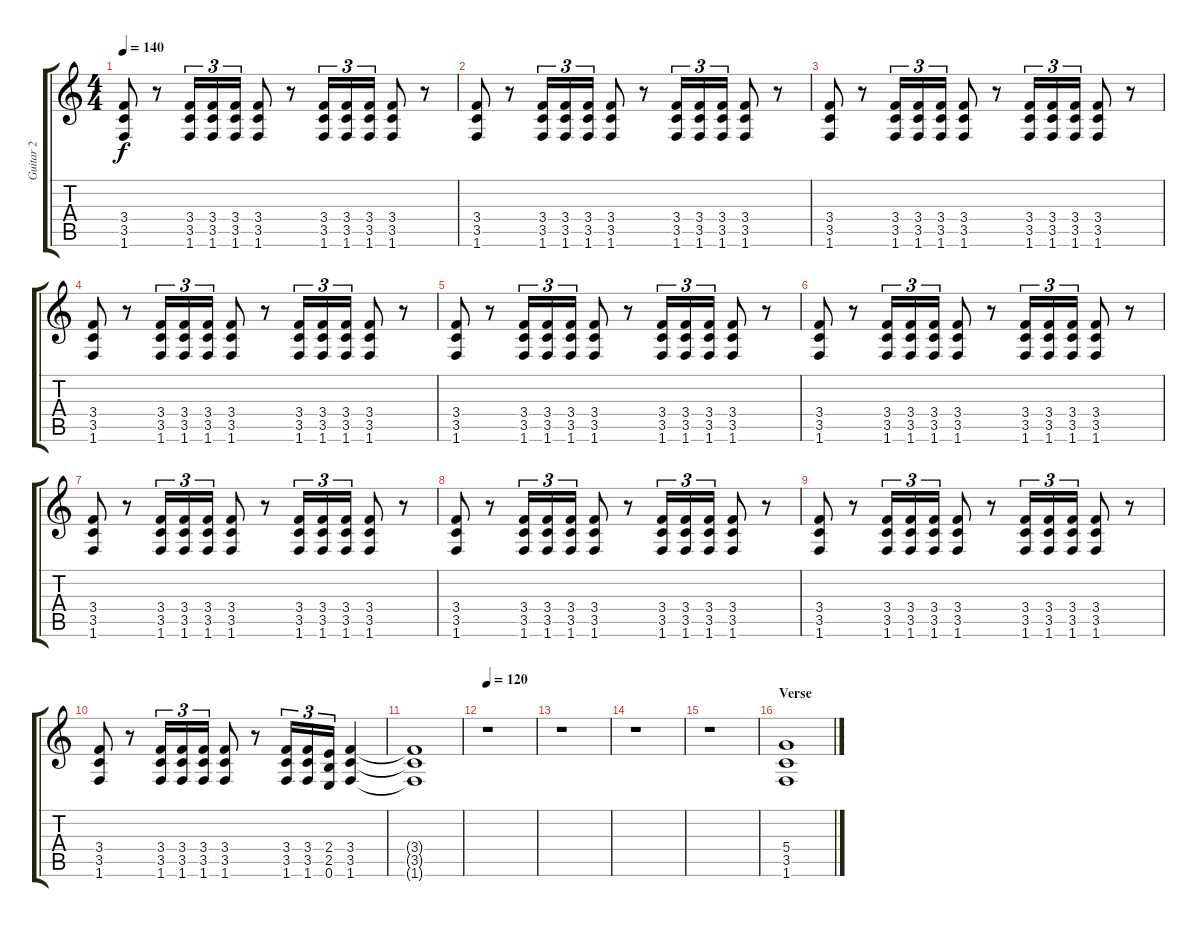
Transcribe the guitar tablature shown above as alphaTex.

\track ("Guitar 2" "Guitar 2") {instrument distortionguitar}
\staff {score tabs}
\tuning (E4 B3 G3 D3 A2 E2) {hide}
\ts (4 4)
\tempo 140
\clef g2
\ks c
(3.4 3.5 1.6).8{dy f} r.8 (3.4 3.5 1.6).16{tu (3 2)} (3.4 3.5 1.6).16{tu (3 2)} (3.4 3.5 1.6).16{tu (3 2)} (3.4 3.5 1.6).8 r.8 (3.4 3.5 1.6).16{tu (3 2)} (3.4 3.5 1.6).16{tu (3 2)} (3.4 3.5 1.6).16{tu (3 2)} (3.4 3.5 1.6).8 r.8 |
(3.4 3.5 1.6).8 r.8 (3.4 3.5 1.6).16{tu (3 2)} (3.4 3.5 1.6).16{tu (3 2)} (3.4 3.5 1.6).16{tu (3 2)} (3.4 3.5 1.6).8 r.8 (3.4 3.5 1.6).16{tu (3 2)} (3.4 3.5 1.6).16{tu (3 2)} (3.4 3.5 1.6).16{tu (3 2)} (3.4 3.5 1.6).8 r.8 |
(3.4 3.5 1.6).8 r.8 (3.4 3.5 1.6).16{tu (3 2)} (3.4 3.5 1.6).16{tu (3 2)} (3.4 3.5 1.6).16{tu (3 2)} (3.4 3.5 1.6).8 r.8 (3.4 3.5 1.6).16{tu (3 2)} (3.4 3.5 1.6).16{tu (3 2)} (3.4 3.5 1.6).16{tu (3 2)} (3.4 3.5 1.6).8 r.8 |
(3.4 3.5 1.6).8 r.8 (3.4 3.5 1.6).16{tu (3 2)} (3.4 3.5 1.6).16{tu (3 2)} (3.4 3.5 1.6).16{tu (3 2)} (3.4 3.5 1.6).8 r.8 (3.4 3.5 1.6).16{tu (3 2)} (3.4 3.5 1.6).16{tu (3 2)} (3.4 3.5 1.6).16{tu (3 2)} (3.4 3.5 1.6).8 r.8 |
(3.4 3.5 1.6).8 r.8 (3.4 3.5 1.6).16{tu (3 2)} (3.4 3.5 1.6).16{tu (3 2)} (3.4 3.5 1.6).16{tu (3 2)} (3.4 3.5 1.6).8 r.8 (3.4 3.5 1.6).16{tu (3 2)} (3.4 3.5 1.6).16{tu (3 2)} (3.4 3.5 1.6).16{tu (3 2)} (3.4 3.5 1.6).8 r.8 |
(3.4 3.5 1.6).8 r.8 (3.4 3.5 1.6).16{tu (3 2)} (3.4 3.5 1.6).16{tu (3 2)} (3.4 3.5 1.6).16{tu (3 2)} (3.4 3.5 1.6).8 r.8 (3.4 3.5 1.6).16{tu (3 2)} (3.4 3.5 1.6).16{tu (3 2)} (3.4 3.5 1.6).16{tu (3 2)} (3.4 3.5 1.6).8 r.8 |
(3.4 3.5 1.6).8 r.8 (3.4 3.5 1.6).16{tu (3 2)} (3.4 3.5 1.6).16{tu (3 2)} (3.4 3.5 1.6).16{tu (3 2)} (3.4 3.5 1.6).8 r.8 (3.4 3.5 1.6).16{tu (3 2)} (3.4 3.5 1.6).16{tu (3 2)} (3.4 3.5 1.6).16{tu (3 2)} (3.4 3.5 1.6).8 r.8 |
(3.4 3.5 1.6).8 r.8 (3.4 3.5 1.6).16{tu (3 2)} (3.4 3.5 1.6).16{tu (3 2)} (3.4 3.5 1.6).16{tu (3 2)} (3.4 3.5 1.6).8 r.8 (3.4 3.5 1.6).16{tu (3 2)} (3.4 3.5 1.6).16{tu (3 2)} (3.4 3.5 1.6).16{tu (3 2)} (3.4 3.5 1.6).8 r.8 |
(3.4 3.5 1.6).8 r.8 (3.4 3.5 1.6).16{tu (3 2)} (3.4 3.5 1.6).16{tu (3 2)} (3.4 3.5 1.6).16{tu (3 2)} (3.4 3.5 1.6).8 r.8 (3.4 3.5 1.6).16{tu (3 2)} (3.4 3.5 1.6).16{tu (3 2)} (3.4 3.5 1.6).16{tu (3 2)} (3.4 3.5 1.6).8 r.8 |
(3.4 3.5 1.6).8 r.8 (3.4 3.5 1.6).16{tu (3 2)} (3.4 3.5 1.6).16{tu (3 2)} (3.4 3.5 1.6).16{tu (3 2)} (3.4 3.5 1.6).8 r.8 (3.4 3.5 1.6).16{tu (3 2)} (3.4 3.5 1.6).16{tu (3 2)} (2.4 2.5 0.6).16{tu (3 2)} (3.4 3.5 1.6).4 |
(3.4{t} 3.5{t} 1.6{t}).1 |
\tempo 120
r.1 |
r.1 |
r.1 |
r.1 |
\section ("" "Verse")
(5.4 3.5 1.6).1{instrument acousticguitarnylon}
